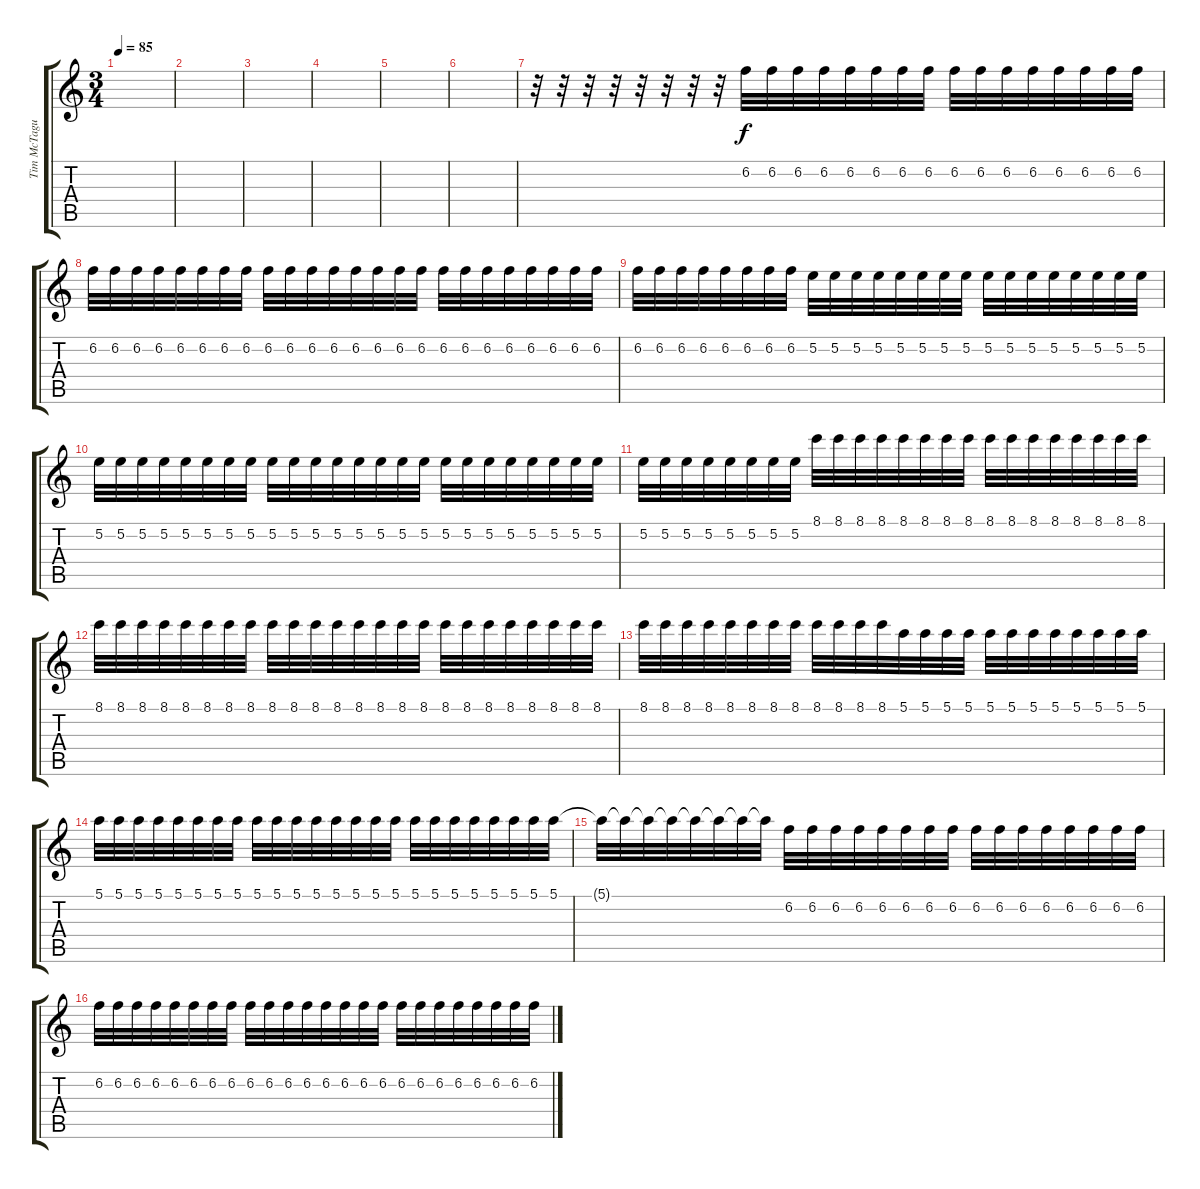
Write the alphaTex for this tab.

\track ("Tim McTague (2)" "Tim McTagu") {instrument distortionguitar}
\staff {score tabs}
\tuning (E4 B3 G3 D3 A2 D2) {hide}
\ts (3 4)
\tempo 85
\clef g2
\ks c
|
|
|
|
|
|
r.32 r.32 r.32 r.32 r.32 r.32 r.32 r.32 6.2.32 6.2.32 6.2.32 6.2.32 6.2.32 6.2.32 6.2.32 6.2.32 6.2.32 6.2.32 6.2.32 6.2.32 6.2.32 6.2.32 6.2.32 6.2.32 |
6.2.32 6.2.32 6.2.32 6.2.32 6.2.32 6.2.32 6.2.32 6.2.32 6.2.32 6.2.32 6.2.32 6.2.32 6.2.32 6.2.32 6.2.32 6.2.32 6.2.32 6.2.32 6.2.32 6.2.32 6.2.32 6.2.32 6.2.32 6.2.32 |
6.2.32 6.2.32 6.2.32 6.2.32 6.2.32 6.2.32 6.2.32 6.2.32 5.2.32 5.2.32 5.2.32 5.2.32 5.2.32 5.2.32 5.2.32 5.2.32 5.2.32 5.2.32 5.2.32 5.2.32 5.2.32 5.2.32 5.2.32 5.2.32 |
5.2.32 5.2.32 5.2.32 5.2.32 5.2.32 5.2.32 5.2.32 5.2.32 5.2.32 5.2.32 5.2.32 5.2.32 5.2.32 5.2.32 5.2.32 5.2.32 5.2.32 5.2.32 5.2.32 5.2.32 5.2.32 5.2.32 5.2.32 5.2.32 |
5.2.32 5.2.32 5.2.32 5.2.32 5.2.32 5.2.32 5.2.32 5.2.32 8.1.32 8.1.32 8.1.32 8.1.32 8.1.32 8.1.32 8.1.32 8.1.32 8.1.32 8.1.32 8.1.32 8.1.32 8.1.32 8.1.32 8.1.32 8.1.32 |
8.1.32 8.1.32 8.1.32 8.1.32 8.1.32 8.1.32 8.1.32 8.1.32 8.1.32 8.1.32 8.1.32 8.1.32 8.1.32 8.1.32 8.1.32 8.1.32 8.1.32 8.1.32 8.1.32 8.1.32 8.1.32 8.1.32 8.1.32 8.1.32 |
8.1.32 8.1.32 8.1.32 8.1.32 8.1.32 8.1.32 8.1.32 8.1.32 8.1.32 8.1.32 8.1.32 8.1.32 5.1.32 5.1.32 5.1.32 5.1.32 5.1.32 5.1.32 5.1.32 5.1.32 5.1.32 5.1.32 5.1.32 5.1.32 |
5.1.32 5.1.32 5.1.32 5.1.32 5.1.32 5.1.32 5.1.32 5.1.32 5.1.32 5.1.32 5.1.32 5.1.32 5.1.32 5.1.32 5.1.32 5.1.32 5.1.32 5.1.32 5.1.32 5.1.32 5.1.32 5.1.32 5.1.32 5.1.32 |
5.1{t}.32 5.1{t}.32 5.1{t}.32 5.1{t}.32 5.1{t}.32 5.1{t}.32 5.1{t}.32 5.1{t}.32 6.2.32 6.2.32 6.2.32 6.2.32 6.2.32 6.2.32 6.2.32 6.2.32 6.2.32 6.2.32 6.2.32 6.2.32 6.2.32 6.2.32 6.2.32 6.2.32 |
6.2.32 6.2.32 6.2.32 6.2.32 6.2.32 6.2.32 6.2.32 6.2.32 6.2.32 6.2.32 6.2.32 6.2.32 6.2.32 6.2.32 6.2.32 6.2.32 6.2.32 6.2.32 6.2.32 6.2.32 6.2.32 6.2.32 6.2.32 6.2.32
